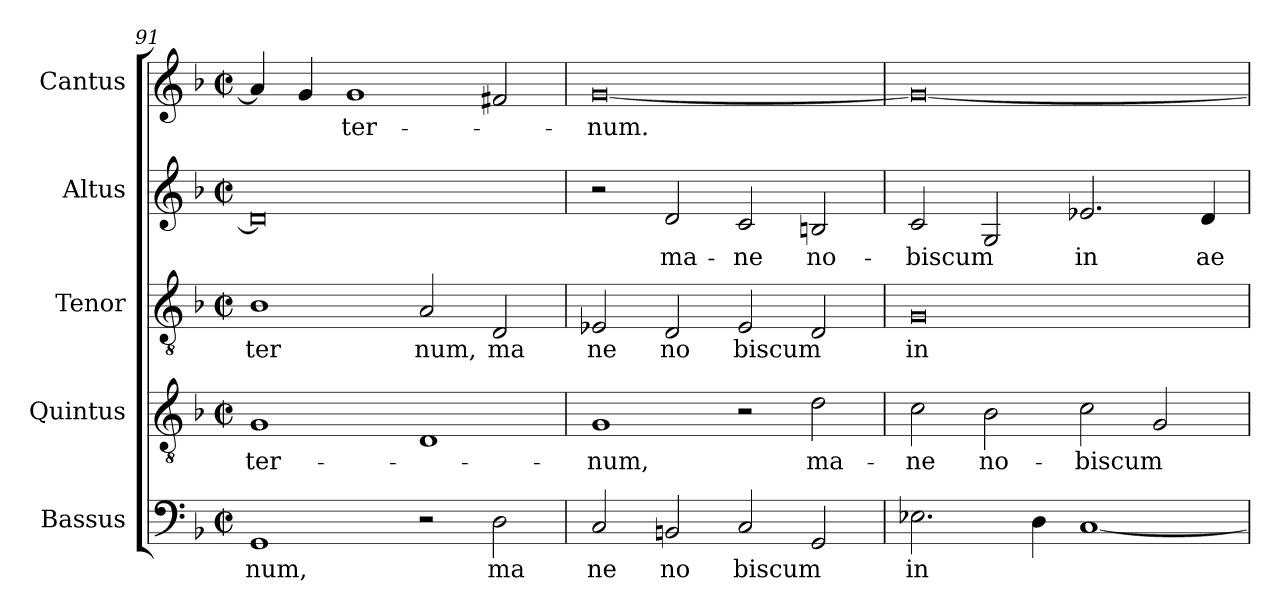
**kern	**text	**kern	**text	**kern	**text	**kern	**text	**kern	**text
*part5	*part5	*part4	*part4	*part3	*part3	*part2	*part2	*part1	*part1
*staff5	*staff5	*staff4	*staff4	*staff3	*staff3	*staff2	*staff2	*staff1	*staff1
*I"Bassus	*	*I"Quintus	*	*I"Tenor	*	*I"Altus	*	*I"Cantus	*
*clefF4	*	*clefGv2	*	*clefGv2	*	*clefG2	*	*clefG2	*
*k[b-]	*	*k[b-]	*	*k[b-]	*	*k[b-]	*	*k[b-]	*
*F:	*	*F:	*	*F:	*	*F:	*	*F:	*
*M2/2	*	*M2/2	*	*M2/2	*	*M2/2	*	*M2/2	*
*met(c|)	*	*met(c|)	*	*met(c|)	*	*met(c|)	*	*met(c|)	*
=91	=91	=91	=91	=91	=91	=91	=91	=91	=91
!	!LO:LY:b:cj	!	!LO:LY:b:cj	!	!LO:LY:b:cj	!	!	!	!
1GG	num,	1G	-ter-	1B-	ter	0d]	.	4a/]	.
.	.	.	.	.	.	.	.	4g/	.
!	!	!	!	!	!	!	!	!	!LO:LY:b:cj
.	.	.	.	.	.	.	.	1g	-ter-
!	!	!	!	!	!LO:LY:b:cj	!	!	!	!
2r	.	1D	.	2A/	num,	.	.	.	.
!	!LO:LY:b:cj	!	!	!	!LO:LY:b:cj	!	!	!	!
2D\	ma	.	.	2D/	ma	.	.	2f#/	.
=92	=92	=92	=92	=92	=92	=92	=92	=92	=92
!	!LO:LY:b:cj	!	!LO:LY:b:cj	!	!LO:LY:b:cj	!	!	!	!LO:LY:b
2C/	ne	1G	-num,	2E-X/	ne	2r	.	[<0g	-num.
!	!LO:LY:b:cj	!	!	!	!LO:LY:b:cj	!	!LO:LY:b:cj	!	!
2BBn/	no	.	.	2D/	no	2d/	ma-	.	.
!	!LO:LY:b	!	!	!	!LO:LY:b	!	!LO:LY:b:cj	!	!
2C/	biscum	2r	.	2E-/	biscum	2c/	-ne	.	.
!	!	!	!LO:LY:b:cj	!	!	!	!LO:LY:b:cj	!	!
2GG/	.	2d\	ma-	2D/	.	2B/	no-	.	.
=93	=93	=93	=93	=93	=93	=93	=93	=93	=93
!	!LO:LY:b:cj	!	!LO:LY:b:cj	!	!LO:LY:b:cj	!	!LO:LY:b	!	!
2.E-\	in	2c\	-ne	0G	in	2c/	-biscum	0g_<	.
!	!	!	!LO:LY:b:cj	!	!	!	!	!	!
.	.	2B-\	no-	.	.	2G/	.	.	.
4D\	.	.	.	.	.	.	.	.	.
!	!	!	!LO:LY:b	!	!	!	!LO:LY:b:cj	!	!
[<1C	.	2c\	-biscum	.	.	2.e-/	in	.	.
.	.	2G/	.	.	.	.	.	.	.
!	!	!	!	!	!	!	!LO:LY:b:cj	!	!
.	.	.	.	.	.	4d/	ae-	.	.
=	=	=	=	=	=	=	=	=	=
*-	*-	*-	*-	*-	*-	*-	*-	*-	*-
